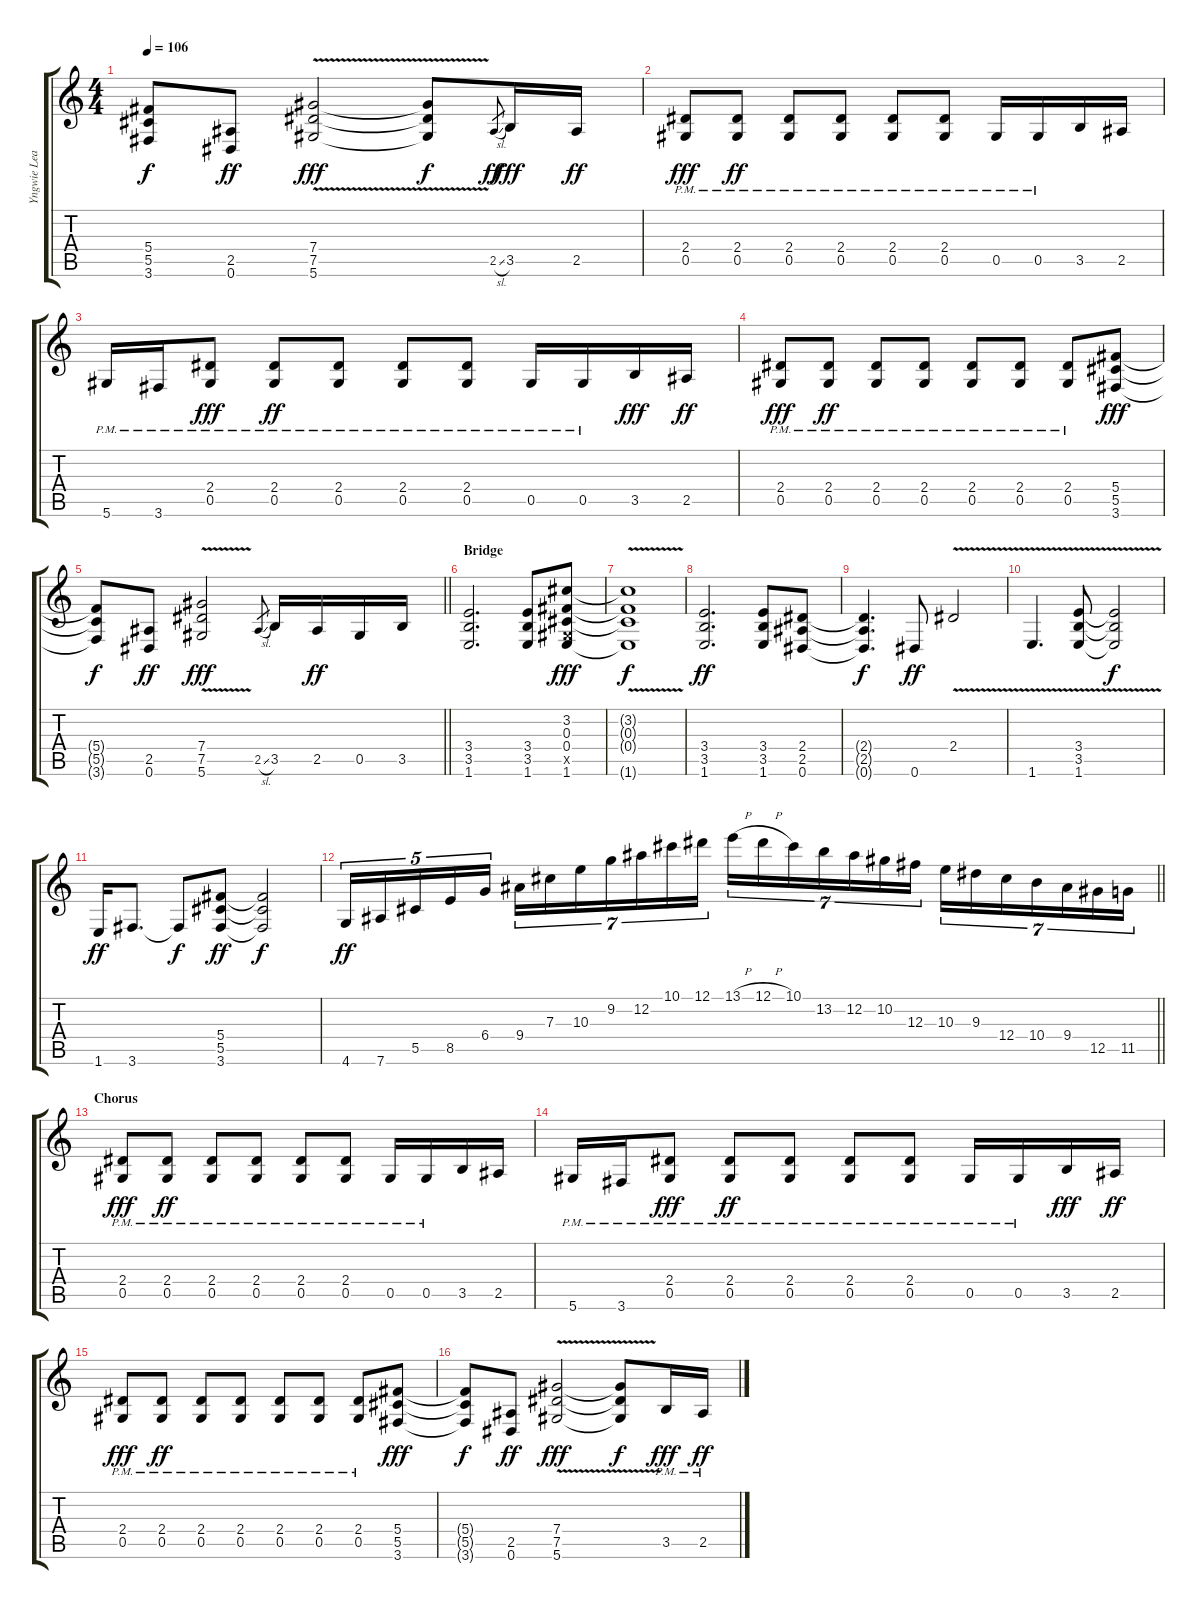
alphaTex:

\track ("Yngwie Lead" "Yngwie Lea") {instrument overdrivenguitar}
\staff {score tabs}
\tuning (Eb4 Bb3 Gb3 Db3 Ab2 Eb2) {hide}
\ts (4 4)
\tempo 106
\clef g2
\ks c
(5.4{t} 5.5{t} 3.6{t}).8{dy f} (2.5 0.6).8{dy ff} (7.4{v} 7.5{v} 5.6{v}).2{dy fff} (7.4{t} 7.5{t} 5.6{t}).8{dy f} 2.5{sl}.8{gr dy ff} 3.5.16{dy fff} 2.5.16{dy ff} |
(2.4{pm} 0.5{pm}).8{dy fff} (2.4{pm} 0.5{pm}).8{dy ff} (2.4{pm} 0.5{pm}).8 (2.4{pm} 0.5{pm}).8 (2.4{pm} 0.5{pm}).8 (2.4{pm} 0.5{pm}).8 0.5{pm}.16 0.5{pm}.16 3.5.16 2.5.16 |
5.6{pm}.16 3.6{pm}.16 (2.4{pm} 0.5{pm}).8{dy fff} (2.4{pm} 0.5{pm}).8{dy ff} (2.4{pm} 0.5{pm}).8 (2.4{pm} 0.5{pm}).8 (2.4{pm} 0.5{pm}).8 0.5{pm}.16 0.5{pm}.16 3.5.16{dy fff} 2.5.16{dy ff} |
(2.4{pm} 0.5{pm}).8{dy fff} (2.4{pm} 0.5{pm}).8{dy ff} (2.4{pm} 0.5{pm}).8 (2.4{pm} 0.5{pm}).8 (2.4{pm} 0.5{pm}).8 (2.4{pm} 0.5{pm}).8 (2.4{pm} 0.5{pm}).8 (5.4 5.5 3.6).8{dy fff} |
\barLineRight lightlight
(5.4{t} 5.5{t} 3.6{t}).8{dy f} (2.5 0.6).8{dy ff} (7.4{v} 7.5{v} 5.6{v}).2{dy fff} 2.5{sl}.8{gr} 3.5.16 2.5.16{dy ff} 0.5.16 3.5.16 |
\section ("" "Bridge")
(3.4 3.5 1.6).2{d} (3.4 3.5 1.6).8 (3.2 0.3 0.4 0.5{x} 1.6).8{dy fff} |
(3.2{v t} 0.3{v t} 0.4{v t} 1.6{v t}).1{dy f} |
(3.4 3.5 1.6).2{d dy ff} (3.4 3.5 1.6).8 (2.4 2.5 0.6).8 |
(2.4{t} 2.5{t} 0.6{t}).4{d dy f} 0.6.8{dy ff} 2.4{v}.2 |
1.6{v}.4{d} (3.4{v} 3.5{v} 1.6{v}).8 (3.4{t} 3.5{t} 1.6{t}).2{dy f} |
1.6.16{dy ff} 3.6.8{d} 3.6{t}.8{dy f} (5.4 5.5 3.6).8{dy ff} (5.4{t} 5.5{t} 3.6{t}).2{dy f} |
\barLineRight lightlight
4.6.16{tu (5 4) dy ff} 7.6.16{tu (5 4)} 5.5.16{tu (5 4)} 8.5.16{tu (5 4)} 6.4.16{tu (5 4)} 9.4.16{tu (7 4)} 7.3.16{tu (7 4)} 10.3.16{tu (7 4)} 9.2.16{tu (7 4)} 12.2.16{tu (7 4)} 10.1.16{tu (7 4)} 12.1.16{tu (7 4)} 13.1{h}.16{tu (7 4)} 12.1{h}.16{tu (7 4)} 10.1.16{tu (7 4)} 13.2.16{tu (7 4)} 12.2.16{tu (7 4)} 10.2.16{tu (7 4)} 12.3.16{tu (7 4)} 10.3.16{tu (7 4)} 9.3.16{tu (7 4)} 12.4.16{tu (7 4)} 10.4.16{tu (7 4)} 9.4.16{tu (7 4)} 12.5.16{tu (7 4)} 11.5.16{tu (7 4)} |
\section ("" "Chorus")
(2.4{pm} 0.5{pm}).8{dy fff} (2.4{pm} 0.5{pm}).8{dy ff} (2.4{pm} 0.5{pm}).8 (2.4{pm} 0.5{pm}).8 (2.4{pm} 0.5{pm}).8 (2.4{pm} 0.5{pm}).8 0.5{pm}.16 0.5{pm}.16 3.5.16 2.5.16 |
5.6{pm}.16 3.6{pm}.16 (2.4{pm} 0.5{pm}).8{dy fff} (2.4{pm} 0.5{pm}).8{dy ff} (2.4{pm} 0.5{pm}).8 (2.4{pm} 0.5{pm}).8 (2.4{pm} 0.5{pm}).8 0.5{pm}.16 0.5{pm}.16 3.5.16{dy fff} 2.5.16{dy ff} |
(2.4{pm} 0.5{pm}).8{dy fff} (2.4{pm} 0.5{pm}).8{dy ff} (2.4{pm} 0.5{pm}).8 (2.4{pm} 0.5{pm}).8 (2.4{pm} 0.5{pm}).8 (2.4{pm} 0.5{pm}).8 (2.4{pm} 0.5{pm}).8 (5.4 5.5 3.6).8{dy fff} |
(5.4{t} 5.5{t} 3.6{t}).8{dy f} (2.5 0.6).8{dy ff} (7.4{v} 7.5{v} 5.6{v}).2{dy fff} (7.4{t} 7.5{t} 5.6{t}).8{dy f} 3.5{pm}.16{dy fff} 2.5{pm}.16{dy ff}
